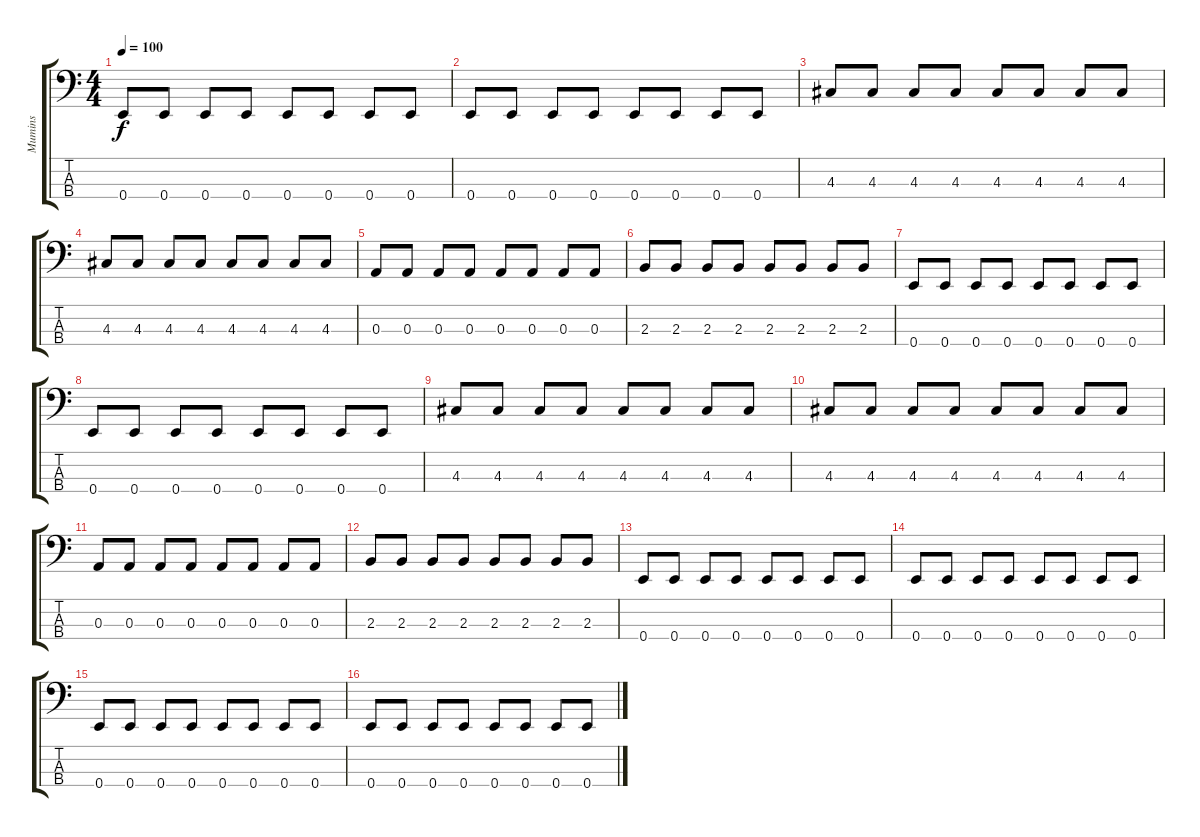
\track ("Mumins" "Mumins") {instrument acousticbass}
\staff {score tabs}
\tuning (G2 D2 A1 E1) {hide}
\ts (4 4)
\tempo 100
\clef f4
\ks c
0.4.8{dy f} 0.4.8 0.4.8 0.4.8 0.4.8 0.4.8 0.4.8 0.4.8 |
0.4.8 0.4.8 0.4.8 0.4.8 0.4.8 0.4.8 0.4.8 0.4.8 |
4.3.8 4.3.8 4.3.8 4.3.8 4.3.8 4.3.8 4.3.8 4.3.8 |
4.3.8 4.3.8 4.3.8 4.3.8 4.3.8 4.3.8 4.3.8 4.3.8 |
0.3.8 0.3.8 0.3.8 0.3.8 0.3.8 0.3.8 0.3.8 0.3.8 |
2.3.8 2.3.8 2.3.8 2.3.8 2.3.8 2.3.8 2.3.8 2.3.8 |
0.4.8 0.4.8 0.4.8 0.4.8 0.4.8 0.4.8 0.4.8 0.4.8 |
0.4.8 0.4.8 0.4.8 0.4.8 0.4.8 0.4.8 0.4.8 0.4.8 |
4.3.8 4.3.8 4.3.8 4.3.8 4.3.8 4.3.8 4.3.8 4.3.8 |
4.3.8 4.3.8 4.3.8 4.3.8 4.3.8 4.3.8 4.3.8 4.3.8 |
0.3.8 0.3.8 0.3.8 0.3.8 0.3.8 0.3.8 0.3.8 0.3.8 |
2.3.8 2.3.8 2.3.8 2.3.8 2.3.8 2.3.8 2.3.8 2.3.8 |
0.4.8 0.4.8 0.4.8 0.4.8 0.4.8 0.4.8 0.4.8 0.4.8 |
0.4.8 0.4.8 0.4.8 0.4.8 0.4.8 0.4.8 0.4.8 0.4.8 |
0.4.8 0.4.8 0.4.8 0.4.8 0.4.8 0.4.8 0.4.8 0.4.8 |
0.4.8 0.4.8 0.4.8 0.4.8 0.4.8 0.4.8 0.4.8 0.4.8
